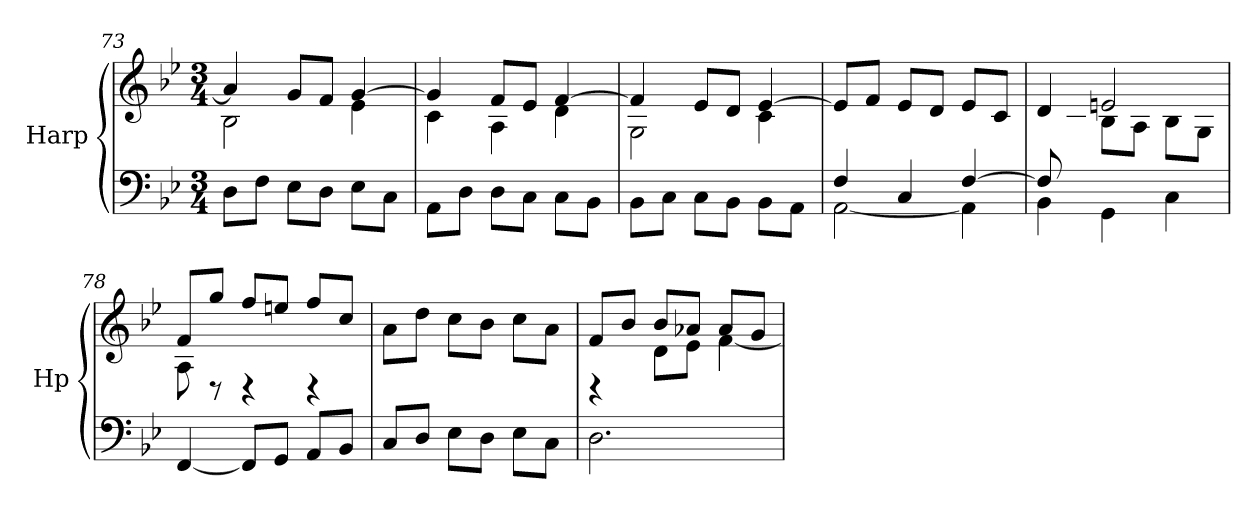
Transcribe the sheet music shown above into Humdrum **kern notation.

**kern	**kern
*part1	*part1
*staff2	*staff1
*I"Harp	*
*I'Hp	*
*clefF4	*clefG2
*k[b-e-]	*k[b-e-]
*M3/4	*M3/4
=73	=73
*	*^
8D\L	4a-/]	2B-\
8F\J	.	.
8E-\L	8g/L	.
8D\J	8f/J	.
8E-\L	[4g/	4e-\
8C\J	.	.
=74	=74	=74
8AA\L	4g/]	4c\
8D\J	.	.
8D\L	8f/L	4A\
8C\J	8e-/J	.
8C\L	[4f/	4d\
8BB-\J	.	.
=75	=75	=75
8BB-\L	4f/]	2G\
8C\J	.	.
8C\L	8e-/L	.
8BB-\J	8d/J	.
8BB-\L	[4e-/	4c\
8AA\J	.	.
*	*v	*v
=76	=76
*^	*
4F/	[2AA\	8e-/L]
.	.	8f/J
4C/	.	8e-/L
.	.	8d/J
[4F/	4AA\]	8e-/L
.	.	8c/J
=77	=77	=77
*	*	*^
8F/L]	4BB-\	4d/	8ryy
2ryy	.	.	8c\J
.	4GG\	2en/	8B-\L
.	.	.	8A\J
.	4C\	.	8B-\L
8ryy	.	.	8G\J
*v	*v	*	*
!!LO:LB:g=z	!!
=78	=78	=78
[4FF/	8f/L	8A\
.	8gg/J	8rD
8FF/L]	8ff/L	4rD
8GG/J	8een/J	.
8AA/L	8ff/L	4rD
8BB-/J	8cc/J	.
*	*v	*v
=79	=79
8C/L	8a\L
8D/J	8dd\J
8E-\L	8cc\L
8D\J	8b-\J
8E-\L	8cc\L
8C\J	8a\J
=80	=80
*	*^
2.D\	8f/L	4rD
.	8b-/J	.
.	8b-/L	8d\L
.	8a-X/J	8e-\J
.	8a-/L	[4f\
.	8g/J	.
*	*v	*v
=	=
*-	*-
